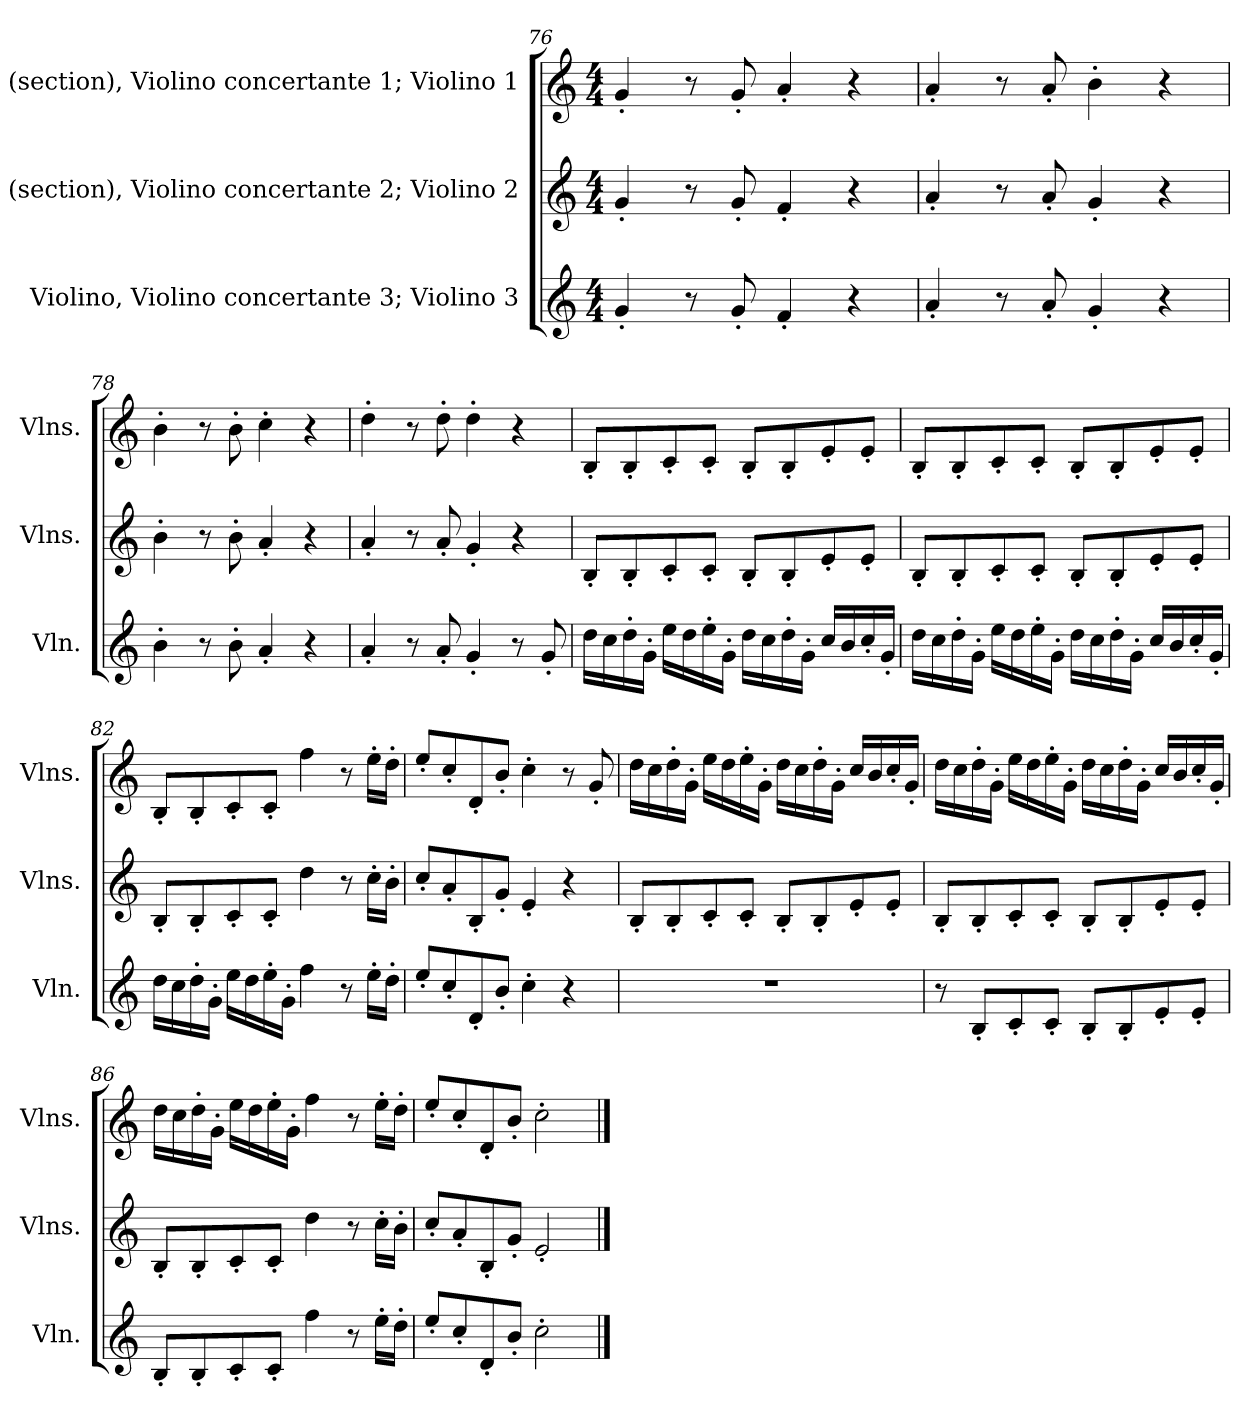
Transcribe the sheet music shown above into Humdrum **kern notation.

**kern	**kern	**kern
*part3	*part2	*part1
*staff3	*staff2	*staff1
*I"Violino, Violino concertante 3; Violino 3	*I"Violins (section), Violino concertante 2; Violino 2	*I"Violins (section), Violino concertante 1; Violino 1
*I'Vln.	*I'Vlns.	*I'Vlns.
*clefG2	*clefG2	*clefG2
*k[]	*k[]	*k[]
*M4/4	*M4/4	*M4/4
=76	=76	=76
4g'/	4g'/	4g'/
8r	8r	8r
8g'/	8g'/	8g'/
4f'/	4f'/	4a'/
4r	4r	4r
!!LO:LB:g=z
=77	=77	=77
4a'/	4a'/	4a'/
8r	8r	8r
8a'/	8a'/	8a'/
4g'/	4g'/	4b'\
4r	4r	4r
=78	=78	=78
4b'\	4b'\	4b'\
8r	8r	8r
8b'\	8b'\	8b'\
4a'/	4a'/	4cc'\
4r	4r	4r
=79	=79	=79
4a'/	4a'/	4dd'\
8r	8r	8r
8a'/	8a'/	8dd'\
4g'/	4g'/	4dd'\
8r	4r	4r
8g'/	.	.
=80	=80	=80
16dd\LL	8B'/L	8B'/L
16cc\	.	.
16dd'\	8B'/	8B'/
16g'\JJ	.	.
16ee\LL	8c'/	8c'/
16dd\	.	.
16ee'\	8c'/J	8c'/J
16g'\JJ	.	.
16dd\LL	8B'/L	8B'/L
16cc\	.	.
16dd'\	8B'/	8B'/
16g'\JJ	.	.
16cc/LL	8e'/	8e'/
16b/	.	.
16cc'/	8e'/J	8e'/J
16g'/JJ	.	.
!!LO:LB:g=z
=81	=81	=81
16dd\LL	8B'/L	8B'/L
16cc\	.	.
16dd'\	8B'/	8B'/
16g'\JJ	.	.
16ee\LL	8c'/	8c'/
16dd\	.	.
16ee'\	8c'/J	8c'/J
16g'\JJ	.	.
16dd\LL	8B'/L	8B'/L
16cc\	.	.
16dd'\	8B'/	8B'/
16g'\JJ	.	.
16cc/LL	8e'/	8e'/
16b/	.	.
16cc'/	8e'/J	8e'/J
16g'/JJ	.	.
=82	=82	=82
16dd\LL	8B'/L	8B'/L
16cc\	.	.
16dd'\	8B'/	8B'/
16g'\JJ	.	.
16ee\LL	8c'/	8c'/
16dd\	.	.
16ee'\	8c'/J	8c'/J
16g'\JJ	.	.
4ff\	4dd\	4ff\
8r	8r	8r
16ee'\LL	16cc'\LL	16ee'\LL
16dd'\JJ	16b'\JJ	16dd'\JJ
=83	=83	=83
8ee'/L	8cc'/L	8ee'/L
8cc'/	8a'/	8cc'/
8d'/	8B'/	8d'/
8b'/J	8g'/J	8b'/J
4cc'\	4e'/	4cc'\
4r	4r	8r
.	.	8g'/
!!LO:PB:g=z
=84	=84	=84
1r	8B'/L	16dd\LL
.	.	16cc\
.	8B'/	16dd'\
.	.	16g'\JJ
.	8c'/	16ee\LL
.	.	16dd\
.	8c'/J	16ee'\
.	.	16g'\JJ
.	8B'/L	16dd\LL
.	.	16cc\
.	8B'/	16dd'\
.	.	16g'\JJ
.	8e'/	16cc/LL
.	.	16b/
.	8e'/J	16cc'/
.	.	16g'/JJ
=85	=85	=85
8r	8B'/L	16dd\LL
.	.	16cc\
8B'/L	8B'/	16dd'\
.	.	16g'\JJ
8c'/	8c'/	16ee\LL
.	.	16dd\
8c'/J	8c'/J	16ee'\
.	.	16g'\JJ
8B'/L	8B'/L	16dd\LL
.	.	16cc\
8B'/	8B'/	16dd'\
.	.	16g'\JJ
8e'/	8e'/	16cc/LL
.	.	16b/
8e'/J	8e'/J	16cc'/
.	.	16g'/JJ
=86	=86	=86
8B'/L	8B'/L	16dd\LL
.	.	16cc\
8B'/	8B'/	16dd'\
.	.	16g'\JJ
8c'/	8c'/	16ee\LL
.	.	16dd\
8c'/J	8c'/J	16ee'\
.	.	16g'\JJ
4ff\	4dd\	4ff\
8r	8r	8r
16ee'\LL	16cc'\LL	16ee'\LL
16dd'\JJ	16b'\JJ	16dd'\JJ
!!LO:LB:g=z
=87	=87	=87
8ee'/L	8cc'/L	8ee'/L
8cc'/	8a'/	8cc'/
8d'/	8B'/	8d'/
8b'/J	8g'/J	8b'/J
2cc'\	2e'/	2cc'\
==	==	==
*-	*-	*-
